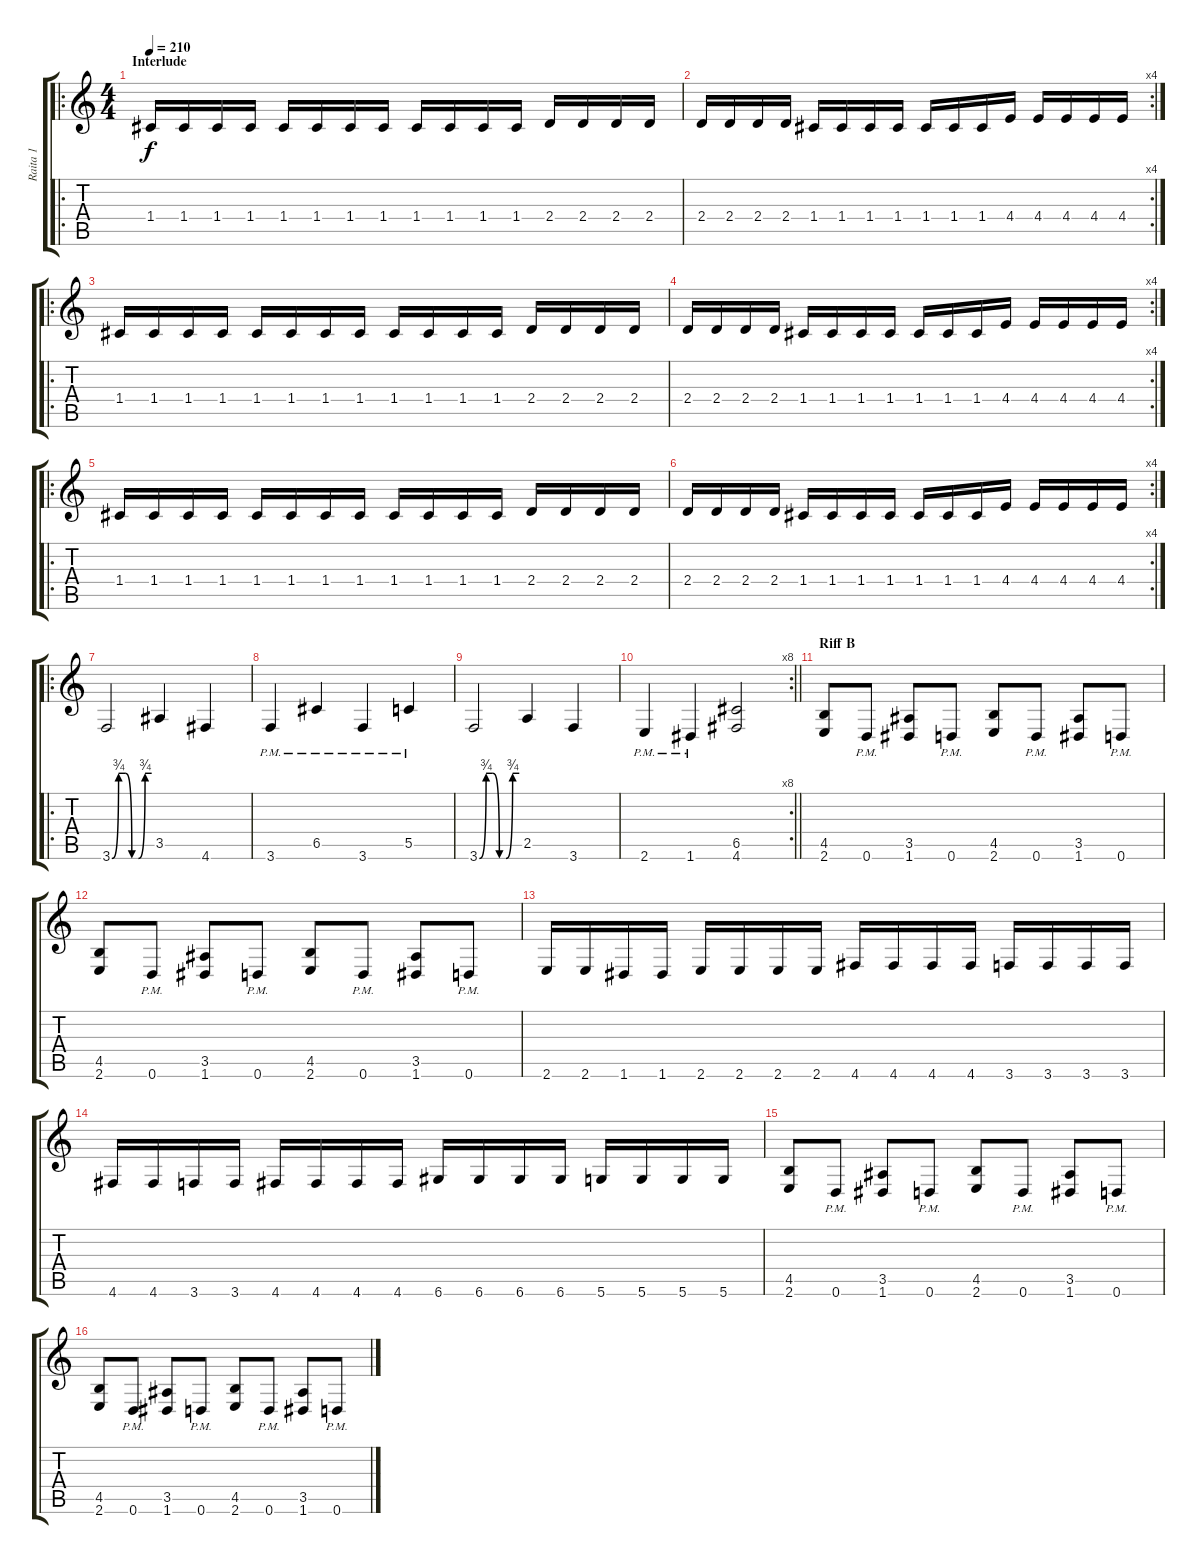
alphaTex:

\track ("Raita 1" "Raita 1") {instrument distortionguitar}
\staff {score tabs}
\tuning (D4 A3 F3 C3 G2 D2) {hide}
\ro
\ts (4 4)
\section ("" "Interlude")
\tempo 210
\clef g2
\ks c
1.4.16{dy f} 1.4.16 1.4.16 1.4.16 1.4.16 1.4.16 1.4.16 1.4.16 1.4.16 1.4.16 1.4.16 1.4.16 2.4.16 2.4.16 2.4.16 2.4.16 |
\rc 4
2.4.16 2.4.16 2.4.16 2.4.16 1.4.16 1.4.16 1.4.16 1.4.16 1.4.16 1.4.16 1.4.16 4.4.16 4.4.16 4.4.16 4.4.16 4.4.16 |
\ro
1.4.16 1.4.16 1.4.16 1.4.16 1.4.16 1.4.16 1.4.16 1.4.16 1.4.16 1.4.16 1.4.16 1.4.16 2.4.16 2.4.16 2.4.16 2.4.16 |
\rc 4
2.4.16 2.4.16 2.4.16 2.4.16 1.4.16 1.4.16 1.4.16 1.4.16 1.4.16 1.4.16 1.4.16 4.4.16 4.4.16 4.4.16 4.4.16 4.4.16 |
\ro
1.4.16 1.4.16 1.4.16 1.4.16 1.4.16 1.4.16 1.4.16 1.4.16 1.4.16 1.4.16 1.4.16 1.4.16 2.4.16 2.4.16 2.4.16 2.4.16 |
\rc 4
2.4.16 2.4.16 2.4.16 2.4.16 1.4.16 1.4.16 1.4.16 1.4.16 1.4.16 1.4.16 1.4.16 4.4.16 4.4.16 4.4.16 4.4.16 4.4.16 |
\ro
3.6{be (custom 0 0 10 3 20 3 30 0 40 0 50 3 60 3)}.2 3.5.4 4.6.4 |
3.6{pm}.4 6.5{pm}.4 3.6{pm}.4 5.5{pm}.4 |
3.6{be (custom 0 0 10 3 20 3 30 0 40 0 50 3 60 3)}.2 2.5.4 3.6.4 |
\rc 8
\barLineRight lightlight
2.6{pm}.4 1.6{pm}.4 (6.5 4.6).2 |
\section ("" "Riff B")
(4.5 2.6).8 0.6{pm}.8 (3.5 1.6).8 0.6{pm}.8 (4.5 2.6).8 0.6{pm}.8 (3.5 1.6).8 0.6{pm}.8 |
(4.5 2.6).8 0.6{pm}.8 (3.5 1.6).8 0.6{pm}.8 (4.5 2.6).8 0.6{pm}.8 (3.5 1.6).8 0.6{pm}.8 |
2.6.16 2.6.16 1.6.16 1.6.16 2.6.16 2.6.16 2.6.16 2.6.16 4.6.16 4.6.16 4.6.16 4.6.16 3.6.16 3.6.16 3.6.16 3.6.16 |
4.6.16 4.6.16 3.6.16 3.6.16 4.6.16 4.6.16 4.6.16 4.6.16 6.6.16 6.6.16 6.6.16 6.6.16 5.6.16 5.6.16 5.6.16 5.6.16 |
(4.5 2.6).8 0.6{pm}.8 (3.5 1.6).8 0.6{pm}.8 (4.5 2.6).8 0.6{pm}.8 (3.5 1.6).8 0.6{pm}.8 |
(4.5 2.6).8 0.6{pm}.8 (3.5 1.6).8 0.6{pm}.8 (4.5 2.6).8 0.6{pm}.8 (3.5 1.6).8 0.6{pm}.8
